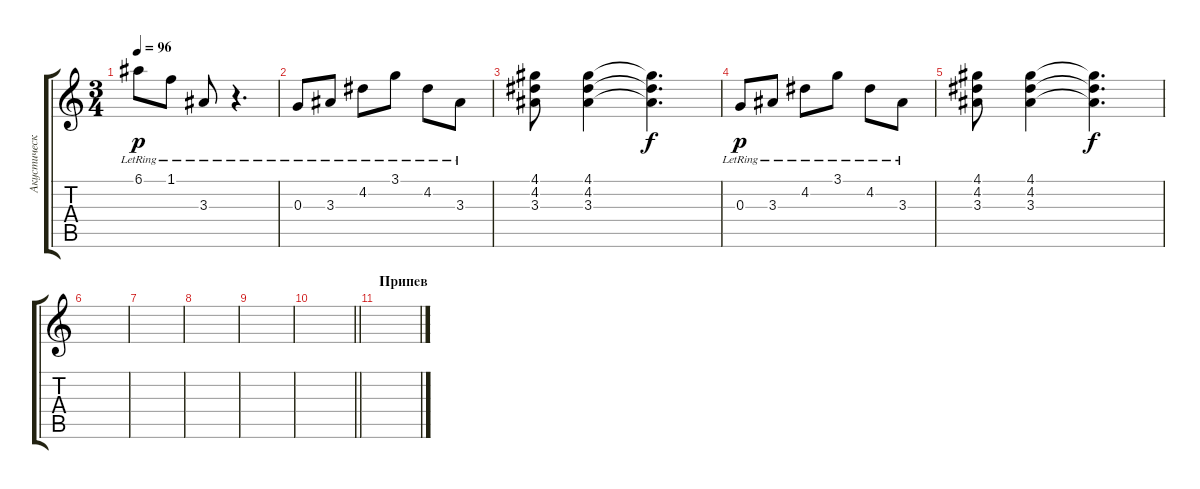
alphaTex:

\track ("Акустическая электро-гитара" "Акустическ") {instrument electricguitarclean}
\staff {score tabs}
\tuning (E4 B3 G3 D3 A2 E2) {hide}
\ts (3 4)
\tempo 96
\clef g2
\ks c
6.1{lr}.8{dy p} 1.1{lr}.8 3.3{lr}.8 r.4{d} |
0.3{lr}.8 3.3{lr}.8 4.2{lr}.8 3.1{lr}.8 4.2{lr}.8 3.3{lr}.8 |
(4.1 4.2 3.3).8 (4.1 4.2 3.3).4 (4.1{t} 4.2{t} 3.3{t}).4{d dy f} |
0.3{lr}.8{dy p} 3.3{lr}.8 4.2{lr}.8 3.1{lr}.8 4.2{lr}.8 3.3{lr}.8 |
(4.1 4.2 3.3).8 (4.1 4.2 3.3).4 (4.1{t} 4.2{t} 3.3{t}).4{d dy f} |
|
|
|
|
\barLineRight lightlight
|
\section ("" "Припев")
